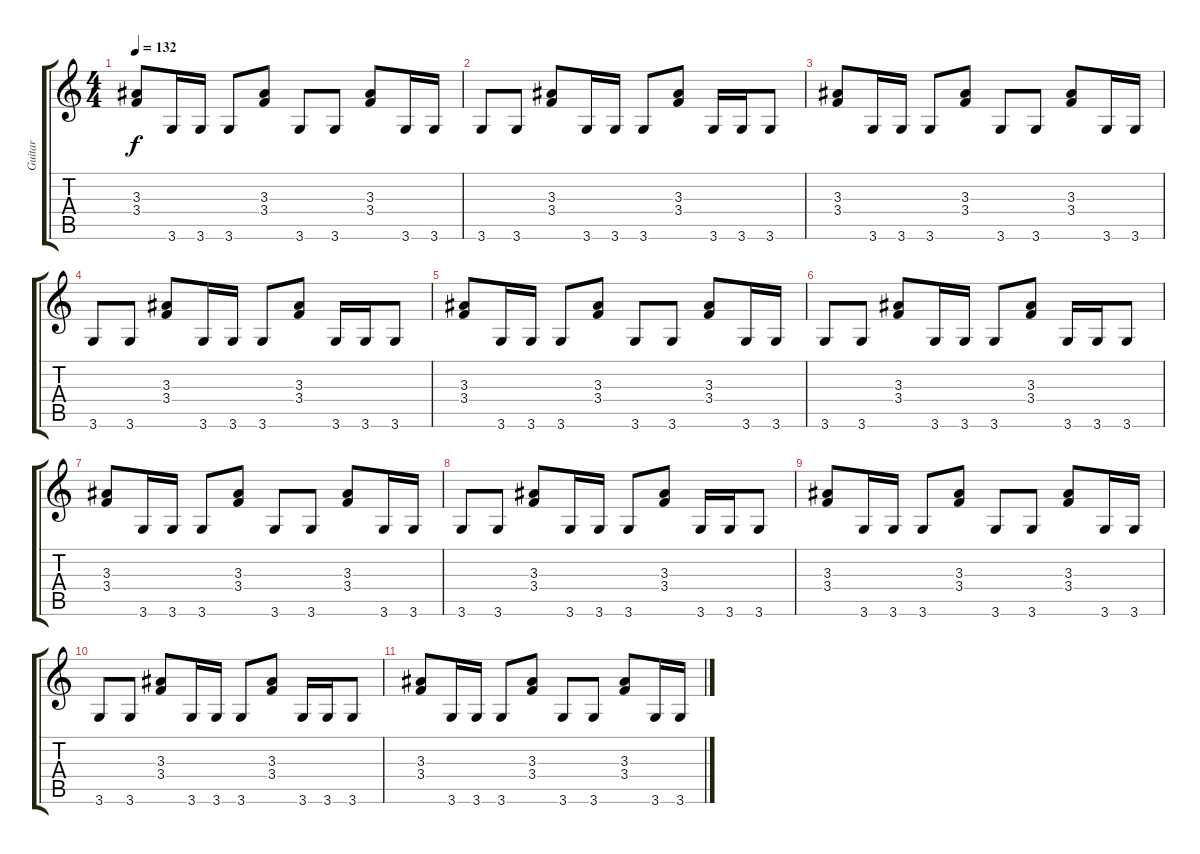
\track ("Guitar" "Guitar") {instrument overdrivenguitar}
\staff {score tabs}
\tuning (E4 B3 G3 D3 A2 E2) {hide}
\ts (4 4)
\tempo 132
\clef g2
\ks c
(3.3 3.4).8{dy f} 3.6.16 3.6.16 3.6.8 (3.3 3.4).8 3.6.8 3.6.8 (3.3 3.4).8 3.6.16 3.6.16 |
3.6.8 3.6.8 (3.3 3.4).8 3.6.16 3.6.16 3.6.8 (3.3 3.4).8 3.6.16 3.6.16 3.6.8 |
(3.3 3.4).8 3.6.16 3.6.16 3.6.8 (3.3 3.4).8 3.6.8 3.6.8 (3.3 3.4).8 3.6.16 3.6.16 |
3.6.8 3.6.8 (3.3 3.4).8 3.6.16 3.6.16 3.6.8 (3.3 3.4).8 3.6.16 3.6.16 3.6.8 |
(3.3 3.4).8 3.6.16 3.6.16 3.6.8 (3.3 3.4).8 3.6.8 3.6.8 (3.3 3.4).8 3.6.16 3.6.16 |
3.6.8 3.6.8 (3.3 3.4).8 3.6.16 3.6.16 3.6.8 (3.3 3.4).8 3.6.16 3.6.16 3.6.8 |
(3.3 3.4).8 3.6.16 3.6.16 3.6.8 (3.3 3.4).8 3.6.8 3.6.8 (3.3 3.4).8 3.6.16 3.6.16 |
3.6.8{volume 7} 3.6.8 (3.3 3.4).8 3.6.16 3.6.16 3.6.8 (3.3 3.4).8 3.6.16 3.6.16 3.6.8 |
(3.3 3.4).8 3.6.16 3.6.16 3.6.8 (3.3 3.4).8 3.6.8 3.6.8 (3.3 3.4).8 3.6.16 3.6.16 |
3.6.8{volume 0} 3.6.8 (3.3 3.4).8 3.6.16 3.6.16 3.6.8 (3.3 3.4).8 3.6.16 3.6.16 3.6.8 |
(3.3 3.4).8 3.6.16 3.6.16 3.6.8 (3.3 3.4).8 3.6.8 3.6.8 (3.3 3.4).8 3.6.16 3.6.16
